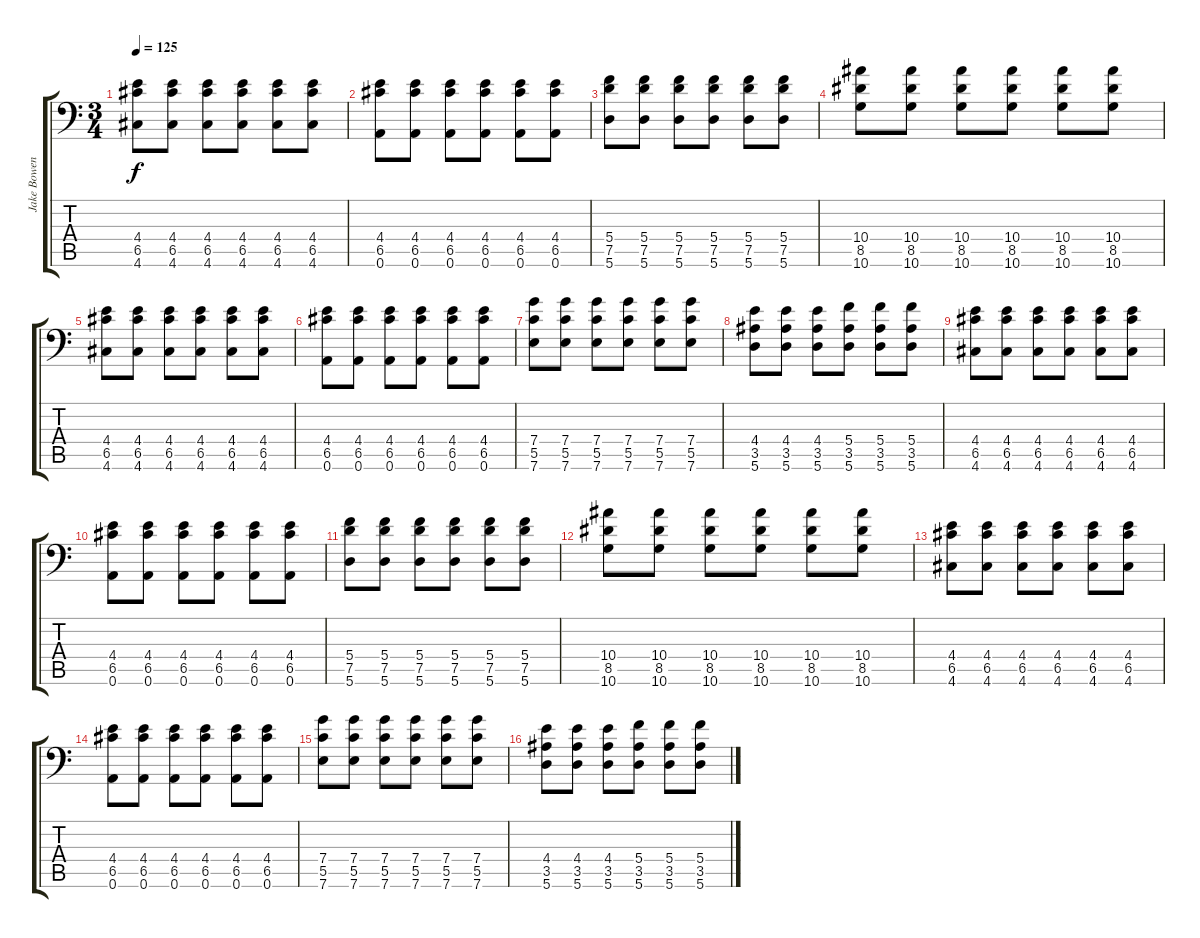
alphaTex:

\track ("Jake Bowen" "Jake Bowen") {instrument distortionguitar}
\staff {score tabs}
\tuning (D4 A3 F3 C3 G2 A1) {hide}
\ts (3 4)
\tempo 125
\clef f4
\ks c
(4.4 6.5 4.6).8{dy f} (4.4 6.5 4.6).8 (4.4 6.5 4.6).8 (4.4 6.5 4.6).8 (4.4 6.5 4.6).8 (4.4 6.5 4.6).8 |
(4.4 6.5 0.6).8 (4.4 6.5 0.6).8 (4.4 6.5 0.6).8 (4.4 6.5 0.6).8 (4.4 6.5 0.6).8 (4.4 6.5 0.6).8 |
(5.4 7.5 5.6).8 (5.4 7.5 5.6).8 (5.4 7.5 5.6).8 (5.4 7.5 5.6).8 (5.4 7.5 5.6).8 (5.4 7.5 5.6).8 |
(10.4 8.5 10.6).8 (10.4 8.5 10.6).8 (10.4 8.5 10.6).8 (10.4 8.5 10.6).8 (10.4 8.5 10.6).8 (10.4 8.5 10.6).8 |
(4.4 6.5 4.6).8 (4.4 6.5 4.6).8 (4.4 6.5 4.6).8 (4.4 6.5 4.6).8 (4.4 6.5 4.6).8 (4.4 6.5 4.6).8 |
(4.4 6.5 0.6).8 (4.4 6.5 0.6).8 (4.4 6.5 0.6).8 (4.4 6.5 0.6).8 (4.4 6.5 0.6).8 (4.4 6.5 0.6).8 |
(7.4 5.5 7.6).8{instrument distortionguitar} (7.4 5.5 7.6).8 (7.4 5.5 7.6).8 (7.4 5.5 7.6).8 (7.4 5.5 7.6).8 (7.4 5.5 7.6).8 |
(4.4 3.5 5.6).8 (4.4 3.5 5.6).8 (4.4 3.5 5.6).8 (5.4 3.5 5.6).8 (5.4 3.5 5.6).8 (5.4 3.5 5.6).8 |
(4.4 6.5 4.6).8 (4.4 6.5 4.6).8 (4.4 6.5 4.6).8 (4.4 6.5 4.6).8 (4.4 6.5 4.6).8 (4.4 6.5 4.6).8 |
(4.4 6.5 0.6).8 (4.4 6.5 0.6).8 (4.4 6.5 0.6).8 (4.4 6.5 0.6).8 (4.4 6.5 0.6).8 (4.4 6.5 0.6).8 |
(5.4 7.5 5.6).8 (5.4 7.5 5.6).8 (5.4 7.5 5.6).8 (5.4 7.5 5.6).8 (5.4 7.5 5.6).8 (5.4 7.5 5.6).8 |
(10.4 8.5 10.6).8 (10.4 8.5 10.6).8 (10.4 8.5 10.6).8 (10.4 8.5 10.6).8 (10.4 8.5 10.6).8 (10.4 8.5 10.6).8 |
(4.4 6.5 4.6).8 (4.4 6.5 4.6).8 (4.4 6.5 4.6).8 (4.4 6.5 4.6).8 (4.4 6.5 4.6).8 (4.4 6.5 4.6).8 |
(4.4 6.5 0.6).8 (4.4 6.5 0.6).8 (4.4 6.5 0.6).8 (4.4 6.5 0.6).8 (4.4 6.5 0.6).8 (4.4 6.5 0.6).8 |
(7.4 5.5 7.6).8{balance 8 instrument distortionguitar} (7.4 5.5 7.6).8 (7.4 5.5 7.6).8 (7.4 5.5 7.6).8 (7.4 5.5 7.6).8 (7.4 5.5 7.6).8 |
(4.4 3.5 5.6).8 (4.4 3.5 5.6).8 (4.4 3.5 5.6).8 (5.4 3.5 5.6).8 (5.4 3.5 5.6).8 (5.4 3.5 5.6).8
